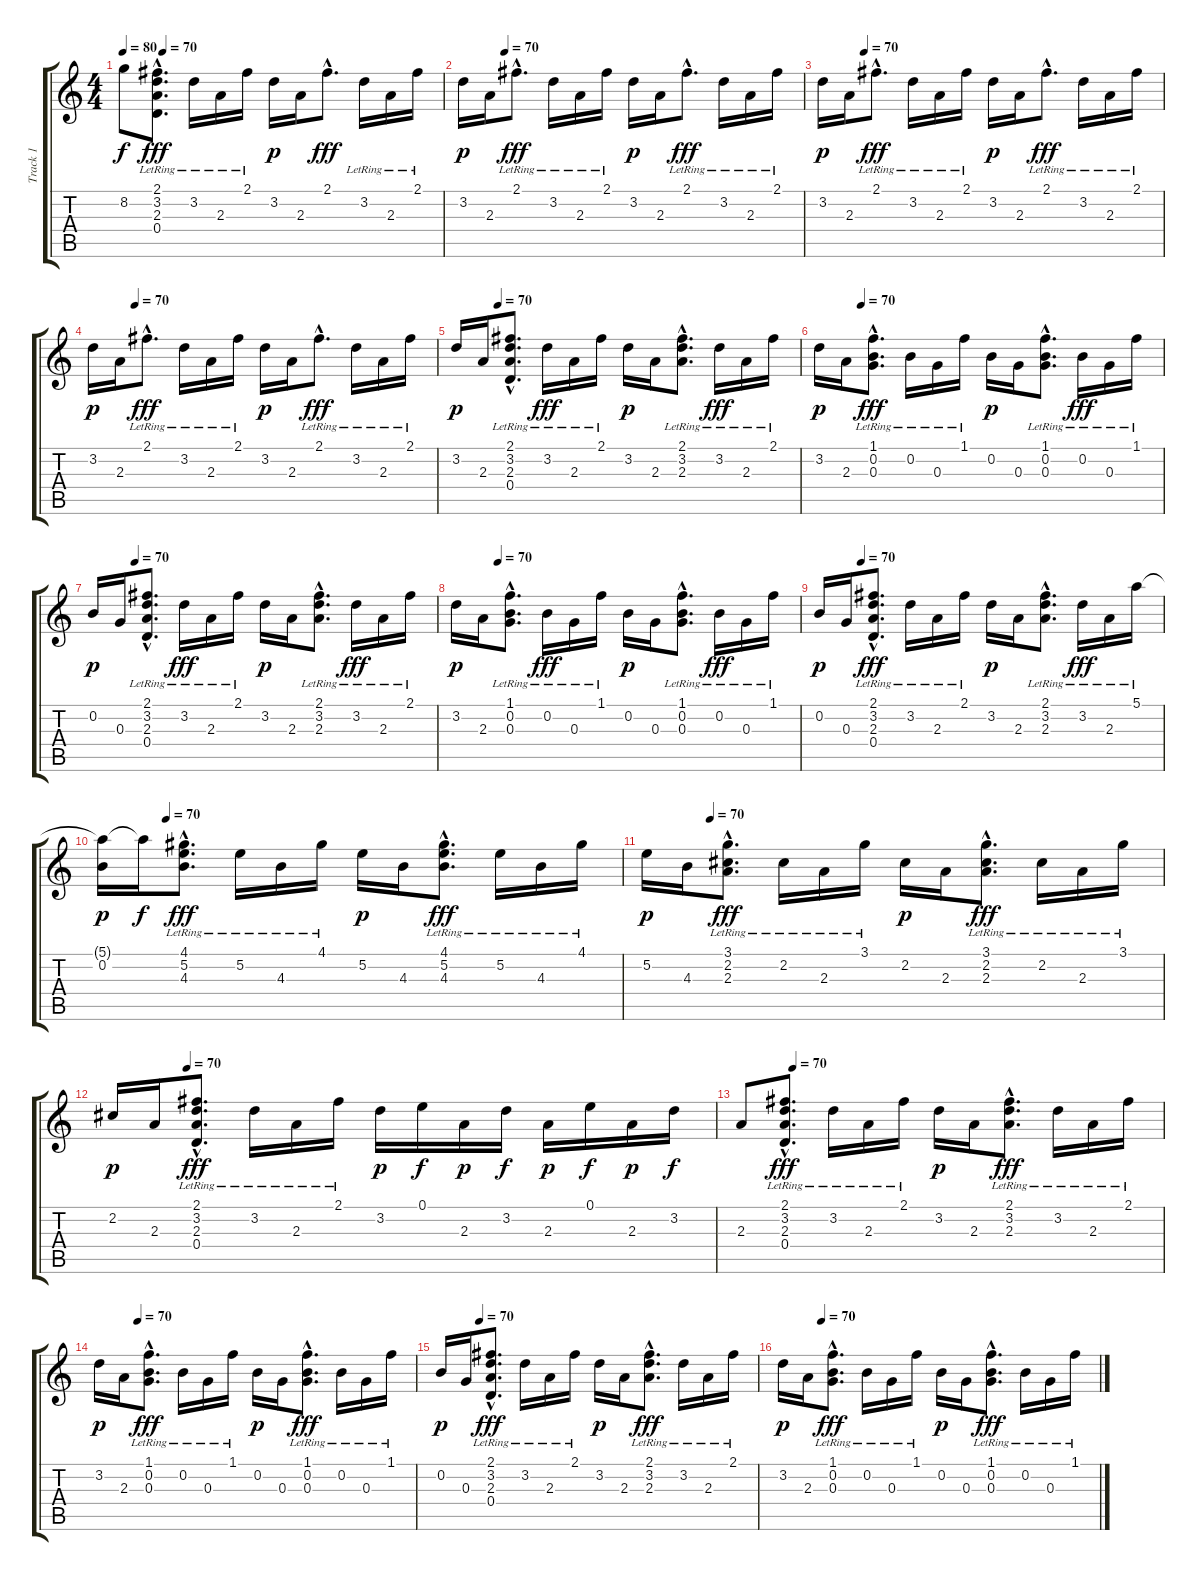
\track ("Track 1" "Track 1") {instrument distortionguitar}
\staff {score tabs}
\tuning (E4 B3 G3 D3 A2 E2) {hide}
\ts (4 4)
\tempo 80
\tempo (70 0.125)
\clef g2
\ks c
8.2{t}.8{dy f} (2.1{hac lr} 3.2{hac lr} 2.3{hac lr} 0.4{hac lr}).8{d dy fff instrument distortionguitar} 3.2{lr}.16{instrument acousticguitarsteel} 2.3{lr}.16 2.1{lr}.16 3.2.16{dy p} 2.3.16 2.1{hac}.8{d dy fff} 3.2{lr}.16 2.3{lr}.16 2.1{lr}.16 |
\tempo (70 0.125)
3.2.16{dy p} 2.3.16 2.1{hac lr}.8{d dy fff instrument acousticguitarsteel} 3.2{lr}.16 2.3{lr}.16 2.1{lr}.16 3.2.16{dy p} 2.3.16 2.1{hac lr}.8{d dy fff} 3.2{lr}.16 2.3{lr}.16 2.1{lr}.16 |
\tempo (70 0.125)
3.2.16{dy p} 2.3.16 2.1{hac lr}.8{d dy fff instrument acousticguitarsteel} 3.2{lr}.16 2.3{lr}.16 2.1{lr}.16 3.2.16{dy p} 2.3.16 2.1{hac lr}.8{d dy fff} 3.2{lr}.16 2.3{lr}.16 2.1{lr}.16 |
\tempo (70 0.125)
3.2.16{dy p} 2.3.16 2.1{hac lr}.8{d dy fff instrument acousticguitarsteel} 3.2{lr}.16 2.3{lr}.16 2.1{lr}.16 3.2.16{dy p} 2.3.16 2.1{hac lr}.8{d dy fff} 3.2{lr}.16 2.3{lr}.16 2.1{lr}.16 |
\tempo (70 0.125)
3.2.16{dy p} 2.3.16 (2.1{hac lr} 3.2{hac lr} 2.3{hac lr} 0.4{hac lr}).8{d instrument acousticguitarsteel} 3.2{lr}.16{dy fff} 2.3{lr}.16 2.1{lr}.16 3.2.16{dy p} 2.3.16 (2.1{hac lr} 3.2{hac lr} 2.3{hac lr}).8{d} 3.2{lr}.16{dy fff} 2.3{lr}.16 2.1{lr}.16 |
\tempo (70 0.125)
3.2.16{dy p} 2.3.16 (1.1{hac lr} 0.2{hac lr} 0.3{hac lr}).8{d dy fff instrument acousticguitarsteel} 0.2{lr}.16 0.3{lr}.16 1.1{lr}.16 0.2.16{dy p} 0.3.16 (1.1{hac lr} 0.2{hac lr} 0.3{hac lr}).8{d} 0.2{lr}.16{dy fff} 0.3{lr}.16 1.1{lr}.16 |
\tempo (70 0.125)
0.2.16{dy p} 0.3.16 (2.1{hac lr} 3.2{hac lr} 2.3{hac lr} 0.4{hac lr}).8{d instrument acousticguitarsteel} 3.2{lr}.16{dy fff} 2.3{lr}.16 2.1{lr}.16 3.2.16{dy p} 2.3.16 (2.1{hac lr} 3.2{hac lr} 2.3{hac lr}).8{d} 3.2{lr}.16{dy fff} 2.3{lr}.16 2.1{lr}.16 |
\tempo (70 0.125)
3.2.16{dy p} 2.3.16 (1.1{hac lr} 0.2{hac lr} 0.3{hac lr}).8{d instrument acousticguitarsteel} 0.2{lr}.16{dy fff} 0.3{lr}.16 1.1{lr}.16 0.2.16{dy p} 0.3.16 (1.1{hac lr} 0.2{hac lr} 0.3{hac lr}).8{d} 0.2{lr}.16{dy fff} 0.3{lr}.16 1.1{lr}.16 |
\tempo (70 0.125)
0.2.16{dy p} 0.3.16 (2.1{hac lr} 3.2{hac lr} 2.3{hac lr} 0.4{hac lr}).8{d dy fff instrument acousticguitarsteel} 3.2{lr}.16 2.3{lr}.16 2.1{lr}.16 3.2.16{dy p} 2.3.16 (2.1{hac lr} 3.2{hac lr} 2.3{hac lr}).8{d} 3.2{lr}.16{dy fff} 2.3{lr}.16 5.1{lr}.16 |
\tempo (70 0.125)
(5.1{t} 0.2).16{dy p} 5.1{t}.16{dy f} (4.1{hac lr} 5.2{hac lr} 4.3{hac lr}).8{d dy fff instrument acousticguitarsteel} 5.2{lr}.16 4.3{lr}.16 4.1{lr}.16 5.2.16{dy p} 4.3.16 (4.1{hac lr} 5.2{hac lr} 4.3{hac lr}).8{d dy fff} 5.2{lr}.16 4.3{lr}.16 4.1{lr}.16 |
\tempo (70 0.125)
5.2.16{dy p} 4.3.16 (3.1{hac lr} 2.2{hac lr} 2.3{hac lr}).8{d dy fff instrument acousticguitarsteel} 2.2{lr}.16 2.3{lr}.16 3.1{lr}.16 2.2.16{dy p} 2.3.16 (3.1{hac lr} 2.2{hac lr} 2.3{hac lr}).8{d dy fff} 2.2{lr}.16 2.3{lr}.16 3.1{lr}.16 |
\tempo (70 0.125)
2.2.16{dy p} 2.3.16 (2.1{hac lr} 3.2{hac lr} 2.3{hac lr} 0.4{hac lr}).8{d dy fff instrument acousticguitarsteel} 3.2{lr}.16 2.3{lr}.16 2.1{lr}.16 3.2.16{dy p} 0.1.16{dy f} 2.3.16{dy p} 3.2.16{dy f} 2.3.16{dy p} 0.1.16{dy f} 2.3.16{dy p} 3.2.16{dy f} |
\tempo (70 0.125)
2.3.8 (2.1{hac lr} 3.2{hac lr} 2.3{hac lr} 0.4{hac lr}).8{d dy fff instrument acousticguitarsteel} 3.2{lr}.16 2.3{lr}.16 2.1{lr}.16 3.2.16{dy p} 2.3.16 (2.1{hac lr} 3.2{hac lr} 2.3{hac lr}).8{d dy fff} 3.2{lr}.16 2.3{lr}.16 2.1{lr}.16 |
\tempo (70 0.125)
3.2.16{dy p} 2.3.16 (1.1{hac lr} 0.2{hac lr} 0.3{hac lr}).8{d dy fff instrument acousticguitarsteel} 0.2{lr}.16 0.3{lr}.16 1.1{lr}.16 0.2.16{dy p} 0.3.16 (1.1{hac lr} 0.2{hac lr} 0.3{hac lr}).8{d dy fff} 0.2{lr}.16 0.3{lr}.16 1.1{lr}.16 |
\tempo (70 0.125)
0.2.16{dy p} 0.3.16 (2.1{hac lr} 3.2{hac lr} 2.3{hac lr} 0.4{hac lr}).8{d dy fff instrument acousticguitarsteel} 3.2{lr}.16 2.3{lr}.16 2.1{lr}.16 3.2.16{dy p} 2.3.16 (2.1{hac lr} 3.2{hac lr} 2.3{hac lr}).8{d dy fff} 3.2{lr}.16 2.3{lr}.16 2.1{lr}.16 |
\tempo (70 0.125)
3.2.16{dy p} 2.3.16 (1.1{hac lr} 0.2{hac lr} 0.3{hac lr}).8{d dy fff instrument acousticguitarsteel} 0.2{lr}.16 0.3{lr}.16 1.1{lr}.16 0.2.16{dy p} 0.3.16 (1.1{hac lr} 0.2{hac lr} 0.3{hac lr}).8{d dy fff} 0.2{lr}.16 0.3{lr}.16 1.1{lr}.16
